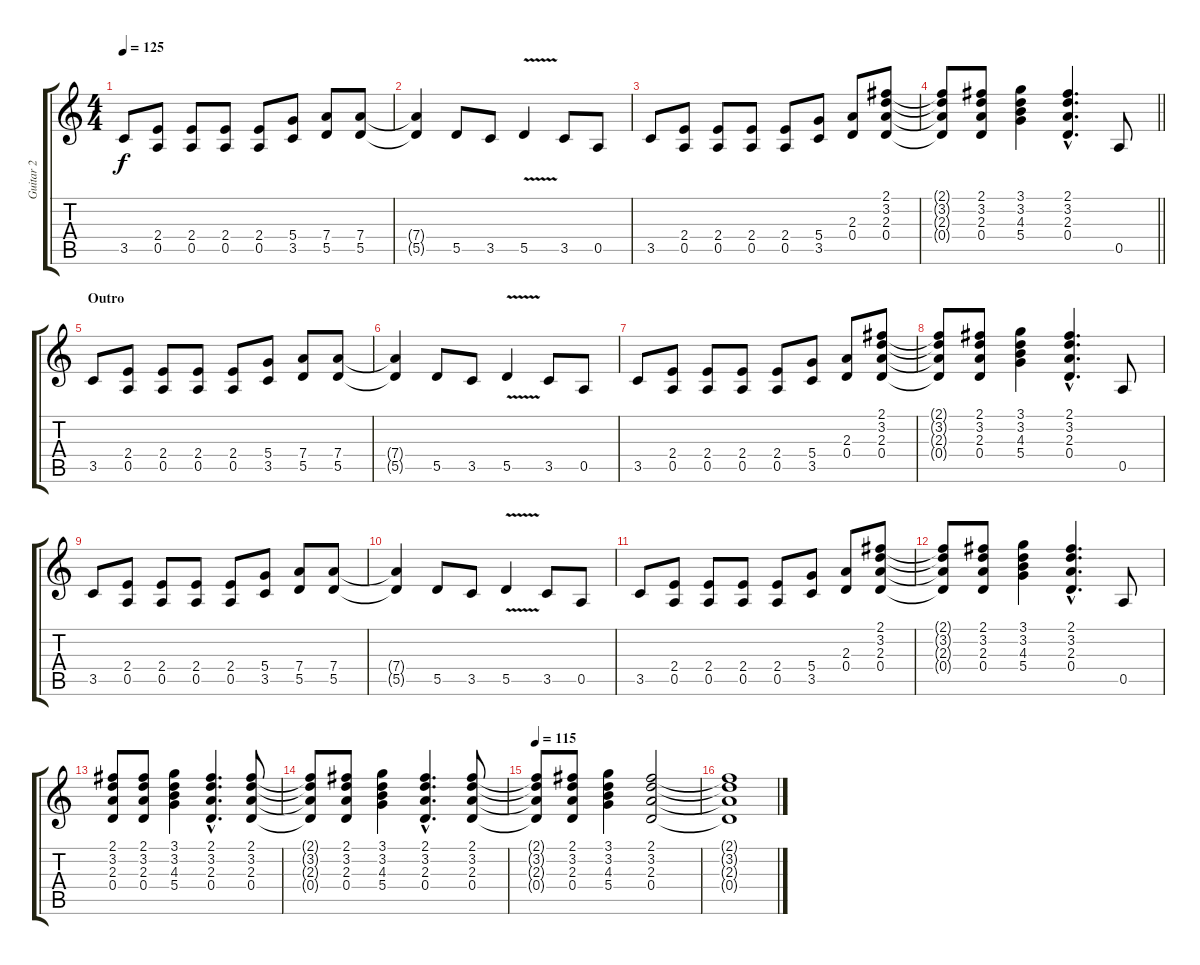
\track ("Guitar 2" "Guitar 2") {instrument overdrivenguitar}
\staff {score tabs}
\tuning (E4 B3 G3 D3 A2 E2) {hide}
\ts (4 4)
\tempo 125
\clef g2
\ks c
3.5.8{dy f} (2.4 0.5).8 (2.4 0.5).8 (2.4 0.5).8 (2.4 0.5).8 (5.4 3.5).8 (7.4 5.5).8 (7.4 5.5).8 |
(7.4{t} 5.5{t}).4 5.5.8 3.5.8 5.5{v}.4 3.5.8 0.5.8 |
3.5.8 (2.4 0.5).8 (2.4 0.5).8 (2.4 0.5).8 (2.4 0.5).8 (5.4 3.5).8 (2.3 0.4).8 (2.1 3.2 2.3 0.4).8 |
\barLineRight lightlight
(2.1{t} 3.2{t} 2.3{t} 0.4{t}).8 (2.1 3.2 2.3 0.4).8 (3.1 3.2 4.3 5.4).4 (2.1{hac} 3.2{hac} 2.3{hac} 0.4{hac}).4{d} 0.5.8 |
\section ("" "Outro")
3.5.8 (2.4 0.5).8 (2.4 0.5).8 (2.4 0.5).8 (2.4 0.5).8 (5.4 3.5).8 (7.4 5.5).8 (7.4 5.5).8 |
(7.4{t} 5.5{t}).4 5.5.8 3.5.8 5.5{v}.4 3.5.8 0.5.8 |
3.5.8 (2.4 0.5).8 (2.4 0.5).8 (2.4 0.5).8 (2.4 0.5).8 (5.4 3.5).8 (2.3 0.4).8 (2.1 3.2 2.3 0.4).8 |
(2.1{t} 3.2{t} 2.3{t} 0.4{t}).8 (2.1 3.2 2.3 0.4).8 (3.1 3.2 4.3 5.4).4 (2.1{hac} 3.2{hac} 2.3{hac} 0.4{hac}).4{d} 0.5.8 |
3.5.8 (2.4 0.5).8 (2.4 0.5).8 (2.4 0.5).8 (2.4 0.5).8 (5.4 3.5).8 (7.4 5.5).8 (7.4 5.5).8 |
(7.4{t} 5.5{t}).4 5.5.8 3.5.8 5.5{v}.4 3.5.8 0.5.8 |
3.5.8 (2.4 0.5).8 (2.4 0.5).8 (2.4 0.5).8 (2.4 0.5).8 (5.4 3.5).8 (2.3 0.4).8 (2.1 3.2 2.3 0.4).8 |
(2.1{t} 3.2{t} 2.3{t} 0.4{t}).8 (2.1 3.2 2.3 0.4).8 (3.1 3.2 4.3 5.4).4 (2.1{hac} 3.2{hac} 2.3{hac} 0.4{hac}).4{d} 0.5.8 |
(2.1 3.2 2.3 0.4).8 (2.1 3.2 2.3 0.4).8 (3.1 3.2 4.3 5.4).4 (2.1{hac} 3.2{hac} 2.3{hac} 0.4{hac}).4{d} (2.1 3.2 2.3 0.4).8 |
(2.1{t} 3.2{t} 2.3{t} 0.4{t}).8 (2.1 3.2 2.3 0.4).8 (3.1 3.2 4.3 5.4).4 (2.1{hac} 3.2{hac} 2.3{hac} 0.4{hac}).4{d} (2.1 3.2 2.3 0.4).8 |
\tempo 115
(2.1{t} 3.2{t} 2.3{t} 0.4{t}).8 (2.1 3.2 2.3 0.4).8 (3.1 3.2 4.3 5.4).4 (2.1 3.2 2.3 0.4).2 |
(2.1{t} 3.2{t} 2.3{t} 0.4{t}).1
